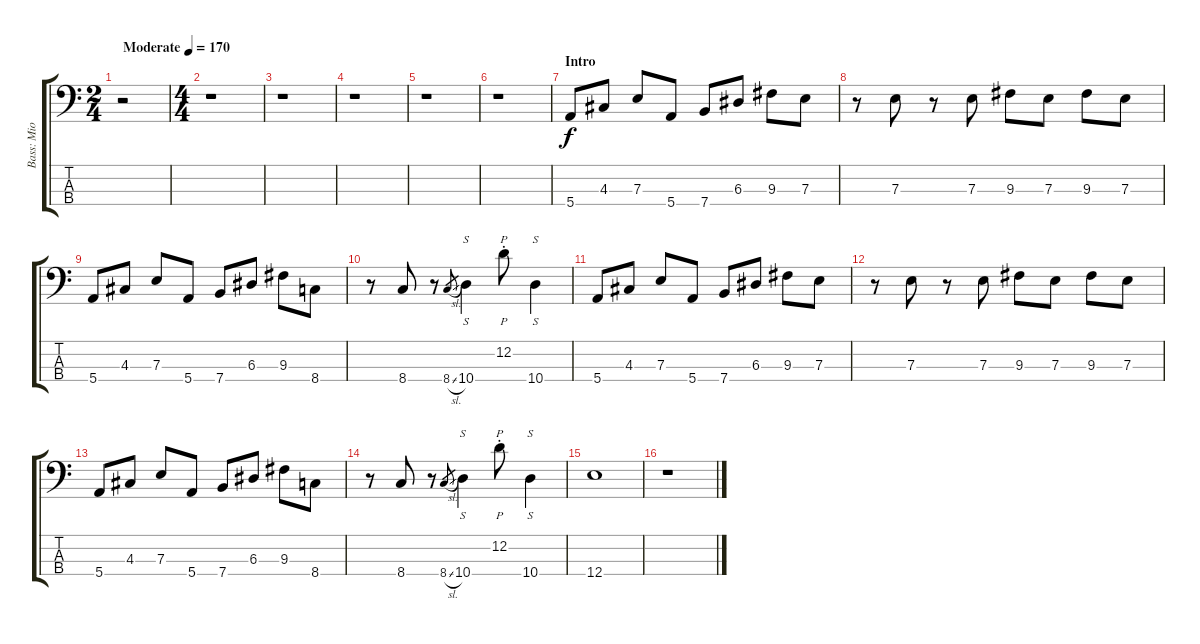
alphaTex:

\track ("Bass: Mio Akiyama" "Bass: Mio ") {instrument electricbassfinger}
\staff {score tabs}
\tuning (G2 D2 A1 E1) {hide}
\ts (2 4)
\tempo (170 "Moderate")
\clef f4
\ks c
r.2{dy f instrument electricbassfinger} |
\ts (4 4)
r.1 |
r.1 |
r.1 |
r.1 |
r.1 |
\section ("" "Intro")
5.4.8 4.3.8 7.3.8 5.4.8 7.4.8 6.3.8 9.3.8 7.3.8 |
r.8 7.3.8 r.8 7.3.8 9.3.8 7.3.8 9.3.8 7.3.8 |
5.4.8 4.3.8 7.3.8 5.4.8 7.4.8 6.3.8 9.3.8 8.4.8 |
r.8 8.4.8 r.8 8.4{sl}.8{gr} 10.4.4{s} 12.2{st}.8{p} 10.4.4{s} |
5.4.8 4.3.8 7.3.8 5.4.8 7.4.8 6.3.8 9.3.8 7.3.8 |
r.8 7.3.8 r.8 7.3.8 9.3.8 7.3.8 9.3.8 7.3.8 |
5.4.8 4.3.8 7.3.8 5.4.8 7.4.8 6.3.8 9.3.8 8.4.8 |
r.8 8.4.8 r.8 8.4{sl}.8{gr} 10.4.4{s} 12.2{st}.8{p} 10.4.4{s} |
12.4.1 |
r.1
